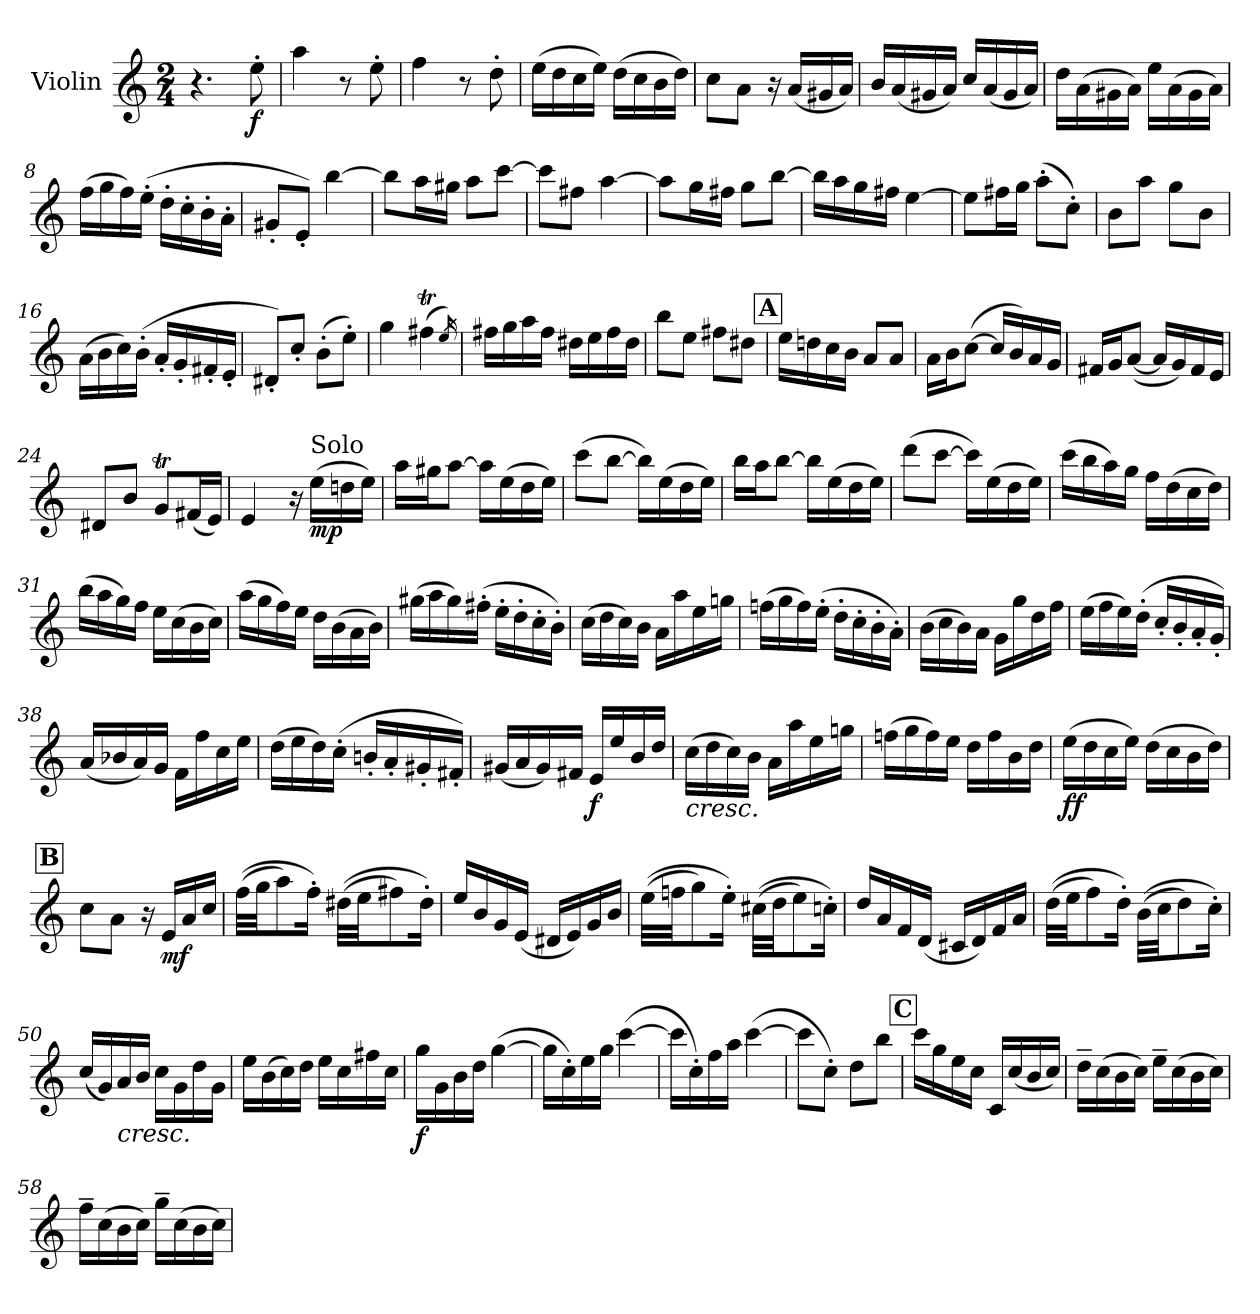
**kern	**dynam
*part1	*part1
*staff1	*staff1
*I"Violin	*
*I'Vln.	*
*clefG2	*
*k[]	*
*M2/4	*
*MM110	*
=1	=1
4.r	.
!	!LO:DY:b
8ee'\	f
=2	=2
4aa\	.
8r	.
8ee'\	.
=3	=3
4ff\	.
8r	.
8dd'\	.
=4	=4
(>16ee\LL	.
16dd\	.
16cc\	.
16ee\JJ)	.
(>16dd\LL	.
16cc\	.
16b\	.
16dd\JJ)	.
=5	=5
8cc\L	.
8a\J	.
16r	.
(<16a/LL	.
16g#X/	.
16a/JJ)	.
=6	=6
16b/LL	.
(<16a/	.
16g#X/	.
16a/JJ)	.
16cc/LL	.
(<16a/	.
16g#/	.
16a/JJ)	.
=7	=7
16dd\LL	.
(>16a\	.
16g#X\	.
16a\JJ)	.
16ee\LL	.
(>16a\	.
16g#\	.
16a\JJ)	.
!!LO:LB:g=z
=8	=8
(>16ff\LL	.
16gg\	.
16ff\)	.
(>16ee'\JJ	.
16dd'\LL	.
16cc'\	.
16b'\	.
16a'\JJ	.
=9	=9
8g#X'/L	.
8e'/J)	.
[4bb\	.
=10	=10
8bb\L]	.
16aa\L	.
16gg#X\JJ	.
8aa\L	.
[8ccc\J	.
=11	=11
8ccc\L]	.
8ff#X\J	.
[4aa\	.
=12	=12
8aa\L]	.
16gg\L	.
16ff#X\JJ	.
8gg\L	.
[8bb\J	.
=13	=13
16bb\LL]	.
16aa\	.
16gg\	.
16ff#X\JJ	.
[4ee\	.
=14	=14
8ee\L]	.
16ff#X\L	.
16gg\JJ	.
(>8aa'\L	.
8cc'\J)	.
=15	=15
8b\L	.
8aa\J	.
8gg\L	.
8b\J	.
!!LO:LB:g=z
=16	=16
(>16a\LL	.
16b\	.
16cc\)	.
(>16b'\JJ	.
16a'/LL	.
16g'/	.
16f#X'/	.
16e'/JJ	.
=17	=17
8d#X'/L)	.
8cc'/J	.
(>8b'\L	.
8ee'\J)	.
=18	=18
4gg\	.
(>4ff#Xt\	.
16qee/)	.
=19	=19
16ff#X\LL	.
16gg\	.
16aa\	.
16ff#\JJ	.
16dd#X\LL	.
16ee\	.
16ff#\	.
16dd#\JJ	.
=20	=20
8bb\L	.
8ee\J	.
8ff#X\L	.
8dd#X\J	.
!!LO:REH:place=s1:a:B:fs=14:t=A
=21	=21
16ee\LL	.
16ddn\	.
16cc\	.
16b\JJ	.
8a/L	.
8a/J	.
=22	=22
16a\LL	.
16b\J	.
(>[8cc\J	.
16cc/LL]	.
16b/)	.
16a/	.
16g/JJ	.
!!LO:LB:g=z
=23	=23
16f#X/LL	.
16g/J	.
(<[8a/J	.
16a/LL]	.
16g/)	.
16f#/	.
16e/JJ	.
=24	=24
8d#X/L	.
8b/J	.
8gT/L	.
(<16f#X/L	.
16e/JJ)	.
=25	=25
4e/	.
16r	.
!LO:TX:a:t=Solo	!
!	!LO:DY:b
(>16ee\LL	mp
16ddn\	.
16ee\JJ)	.
=26	=26
16aa\LL	.
16gg#X\J	.
[8aa\J	.
16aa\LL]	.
(>16ee\	.
16dd\	.
16ee\JJ)	.
=27	=27
(>8ccc\L	.
[8bb\J	.
16bb\LL])	.
(>16ee\	.
16dd\	.
16ee\JJ)	.
=28	=28
16bb\LL	.
16aa\J	.
[8bb\J	.
16bb\LL]	.
(>16ee\	.
16dd\	.
16ee\JJ)	.
!!LO:LB:g=z
=29	=29
(>8ddd\L	.
[8ccc\J	.
16ccc\LL])	.
(>16ee\	.
16dd\	.
16ee\JJ)	.
=30	=30
(>16ccc\LL	.
16bb\	.
16aa\)	.
16gg\JJ	.
16ff\LL	.
(>16dd\	.
16cc\	.
16dd\JJ)	.
=31	=31
(>16bb\LL	.
16aa\	.
16gg\)	.
16ff\JJ	.
16ee\LL	.
(>16cc\	.
16b\	.
16cc\JJ)	.
=32	=32
(>16aa\LL	.
16gg\	.
16ff\)	.
16ee\JJ	.
16dd\LL	.
(>16b\	.
16a\	.
16b\JJ)	.
=33	=33
(>16gg#X\LL	.
16aa\	.
16gg#\)	.
(>16ff#X'\JJ	.
16ee'\LL	.
16dd'\	.
16cc'\	.
16b'\JJ)	.
=34	=34
(>16cc\LL	.
16dd\	.
16cc\)	.
16b\JJ	.
16a\LL	.
16aa\	.
16ee\	.
16ggn\JJ	.
!!LO:LB:g=z
=35	=35
(>16ffn\LL	.
16gg\	.
16ff\)	.
(>16ee'\JJ	.
16dd'\LL	.
16cc'\	.
16b'\	.
16a'\JJ)	.
=36	=36
(>16b\LL	.
16cc\	.
16b\)	.
16a\JJ	.
16g\LL	.
16gg\	.
16dd\	.
16ff\JJ	.
=37	=37
(>16ee\LL	.
16ff\	.
16ee\)	.
(>16dd'\JJ	.
16cc'/LL	.
16b'/	.
16a'/	.
16g'/JJ)	.
=38	=38
(<16a/LL	.
16b-X/	.
16a/)	.
16g/JJ	.
16f\LL	.
16ff\	.
16cc\	.
16ee\JJ	.
=39	=39
(>16dd\LL	.
16ee\	.
16dd\)	.
(>16cc'\JJ	.
16bn'/LL	.
16a'/	.
16g#X'/	.
16f#X'/JJ)	.
!!LO:LB:g=z
=40	=40
(<16g#X/LL	.
16a/	.
16g#/)	.
16f#X/JJ	.
!	!LO:DY:b
16e/LL	f
16ee/	.
16b/	.
16dd/JJ	.
=41	=41
!LO:TX:b:i:t=cresc.	!
(>16cc\LL	.
16dd\	.
16cc\)	.
16b\JJ	.
16a\LL	.
16aa\	.
16ee\	.
16ggn\JJ	.
=42	=42
(>16ffn\LL	.
16gg\	.
16ff\)	.
16ee\JJ	.
16dd\LL	.
16ff\	.
16b\	.
16dd\JJ	.
=43	=43
!	!LO:DY:b
(>16ee\LL	ff
16dd\	.
16cc\	.
16ee\JJ)	.
(>16dd\LL	.
16cc\	.
16b\	.
16dd\JJ)	.
!!LO:REH:place=s1:a:B:fs=14:t=B
=44	=44
8cc\L	.
8a\J	.
16r	.
!	!LO:DY:b
16e/LL	mf
16a/	.
16cc/JJ	.
=45	=45
(>(>32ff\LLL	.
32gg\JJ	.
8aa\)	.
16ff'\Jk)	.
(>(>32dd#X\LLL	.
32ee\JJ	.
8ff#X\)	.
16dd#'\Jk)	.
!!LO:LB:g=z
=46	=46
16ee/LL	.
16b/	.
16g/	.
(<16e/JJ	.
16d#X/LL	.
16e/)	.
16g/	.
16b/JJ	.
=47	=47
(>(>32ee\LLL	.
32ffn\JJ	.
8gg\)	.
16ee'\Jk)	.
(>(>32cc#X\LLL	.
32dd\JJ	.
8ee\)	.
16ccn'\Jk)	.
=48	=48
16dd/LL	.
16a/	.
16f/	.
(<16d/JJ	.
16c#X/LL	.
16d/)	.
16f/	.
16a/JJ	.
=49	=49
(>(>32dd\LLL	.
32ee\JJ	.
8ff\)	.
16dd'\Jk)	.
(>(>32b\LLL	.
32cc\JJ	.
8dd\)	.
16cc'\Jk)	.
=50	=50
(<16cc/LL	.
16g/)	.
!LO:TX:b:i:t=cresc.	!
16a/	.
16b/JJ	.
16cc\LL	.
16g\	.
16dd\	.
16g\JJ	.
!!LO:LB:g=z
=51	=51
16ee\LL	.
(>16b\	.
16cc\)	.
16dd\JJ	.
16ee\LL	.
16cc\	.
16ff#X\	.
16cc\JJ	.
=52	=52
!	!LO:DY:b
16gg\LL	f
16g\	.
16b\	.
16dd\JJ	.
(>[4gg\	.
=53	=53
16gg\LL]	.
16cc'\)	.
16ee\	.
16gg\JJ	.
(>[4ccc\	.
=54	=54
16ccc\LL]	.
16cc'\)	.
16ff\	.
16aa\JJ	.
(>[4ccc\	.
=55	=55
8ccc\L]	.
8cc'\J)	.
8dd\L	.
8bb\J	.
!!LO:REH:place=s1:a:B:fs=14:t=C
=56	=56
16ccc\LL	.
16gg\	.
16ee\	.
16cc\JJ	.
16c/LL	.
(<16cc/	.
16b/	.
16cc/JJ)	.
=57	=57
16dd~\LL	.
(>16cc\	.
16b\	.
16cc\JJ)	.
16ee~\LL	.
(>16cc\	.
16b\	.
16cc\JJ)	.
!!LO:LB:g=z
=58	=58
16ff~\LL	.
(>16cc\	.
16b\	.
16cc\JJ)	.
16gg~\LL	.
(>16cc\	.
16b\	.
16cc\JJ)	.
=	=
*-	*-
